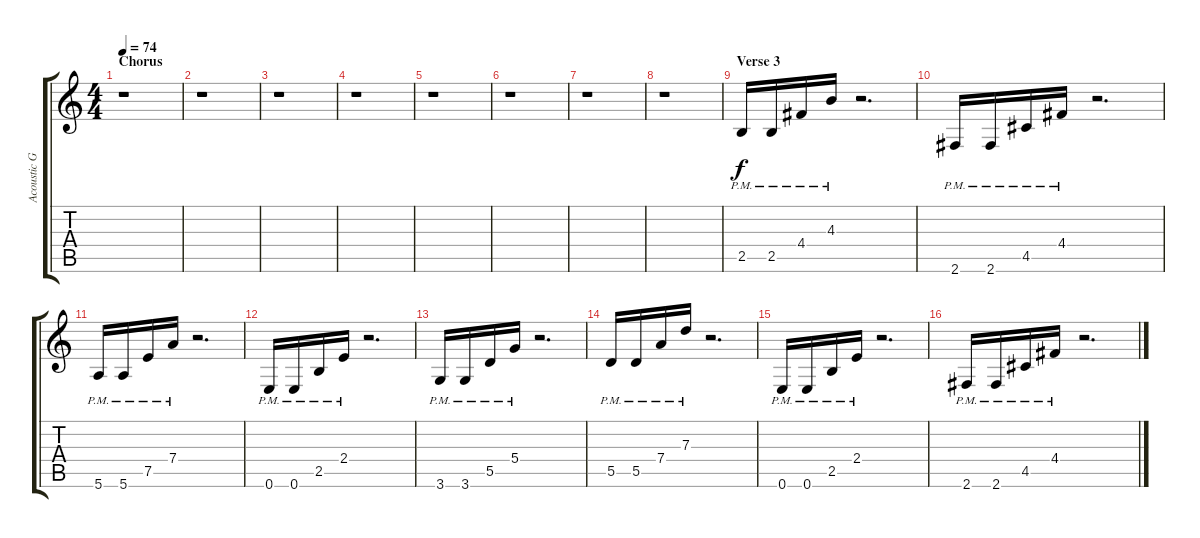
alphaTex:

\track ("Acoustic Guitar (Walsh-2)" "Acoustic G") {instrument electricguitarclean}
\staff {score tabs}
\tuning (E4 B3 G3 D3 A2 E2) {hide}
\ts (4 4)
\section ("" "Chorus")
\tempo 74
\clef g2
\ks c
r.1{dy f} |
r.1 |
r.1 |
r.1 |
r.1 |
r.1 |
r.1 |
r.1 |
\section ("" "Verse 3")
2.5{pm}.16 2.5{pm}.16 4.4{pm}.16 4.3{pm}.16 r.2{d} |
2.6{pm}.16 2.6{pm}.16 4.5{pm}.16 4.4{pm}.16 r.2{d} |
5.6{pm}.16 5.6{pm}.16 7.5{pm}.16 7.4{pm}.16 r.2{d} |
0.6{pm}.16 0.6{pm}.16 2.5{pm}.16 2.4{pm}.16 r.2{d} |
3.6{pm}.16 3.6{pm}.16 5.5{pm}.16 5.4{pm}.16 r.2{d} |
5.5{pm}.16 5.5{pm}.16 7.4{pm}.16 7.3{pm}.16 r.2{d} |
0.6{pm}.16 0.6{pm}.16 2.5{pm}.16 2.4{pm}.16 r.2{d} |
2.6{pm}.16 2.6{pm}.16 4.5{pm}.16 4.4{pm}.16 r.2{d}
